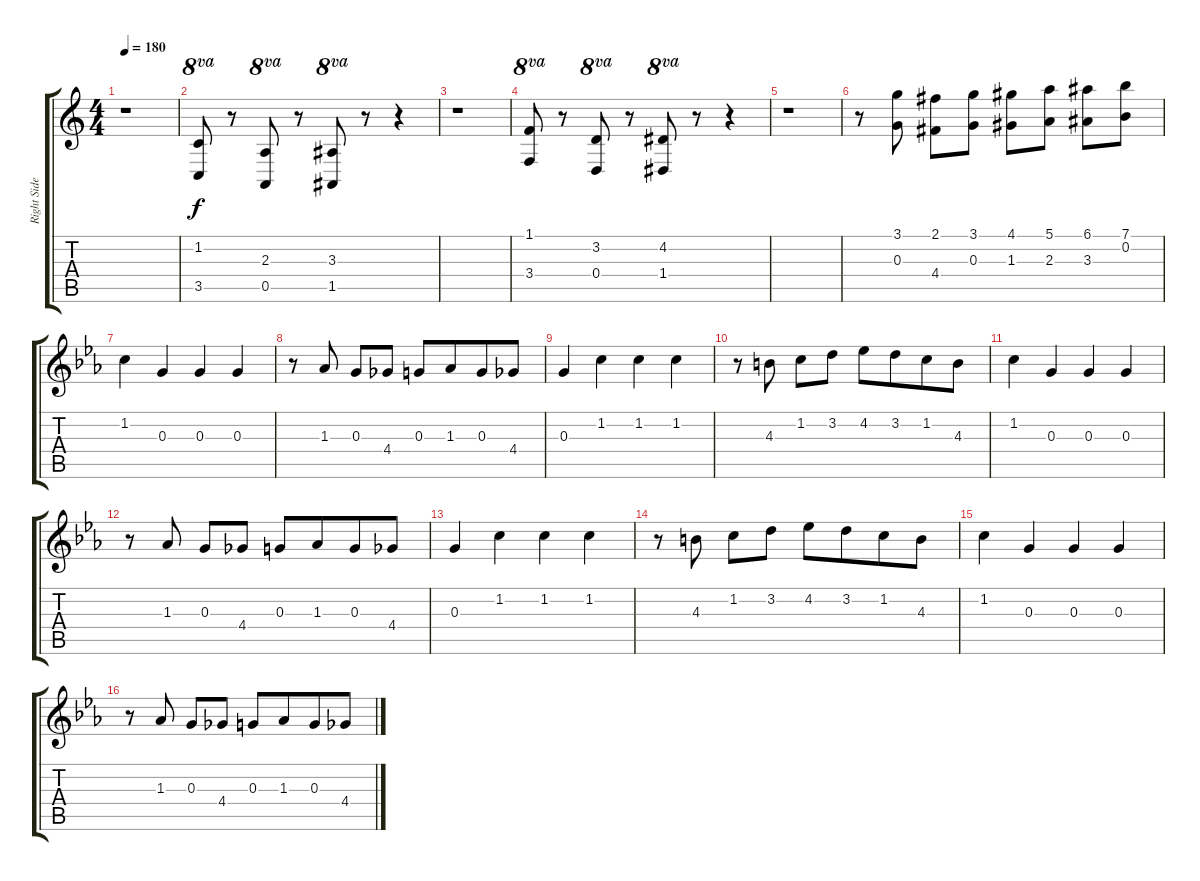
\track ("Right Side (L. H. Piano)" "Right Side") {instrument acousticguitarsteel}
\staff {score tabs}
\tuning (E4 B3 G3 D3 A2 E2) {hide}
\ts (4 4)
\tempo 180
\clef g2
\ks c
r.1{dy f} |
(1.2 3.5).8{ot 8va} r.8 (2.3 0.5).8{ot 8va} r.8 (3.3 1.5).8{ot 8va} r.8 r.4 |
r.1 |
(1.1 3.4).8{ot 8va} r.8 (3.2 0.4).8{ot 8va} r.8 (4.2 1.4).8{ot 8va} r.8 r.4 |
r.1 |
r.8 (3.1 0.3).8 (2.1 4.4).8 (3.1 0.3).8 (4.1 1.3).8 (5.1 2.3).8 (6.1 3.3).8 (7.1 0.2).8 |
\ks eb
1.2.4 0.3.4 0.3.4 0.3.4 |
r.8 1.3.8 0.3.8 4.4.8 0.3.8 1.3.8{beam merge} 0.3.8 4.4.8 |
0.3.4 1.2.4 1.2.4 1.2.4 |
r.8 4.3.8 1.2.8 3.2.8 4.2.8 3.2.8{beam merge} 1.2.8 4.3.8 |
1.2.4 0.3.4 0.3.4 0.3.4 |
r.8 1.3.8 0.3.8 4.4.8 0.3.8 1.3.8{beam merge} 0.3.8 4.4.8 |
0.3.4 1.2.4 1.2.4 1.2.4 |
r.8 4.3.8 1.2.8 3.2.8 4.2.8 3.2.8{beam merge} 1.2.8 4.3.8 |
1.2.4 0.3.4 0.3.4 0.3.4 |
r.8 1.3.8 0.3.8 4.4.8 0.3.8 1.3.8{beam merge} 0.3.8 4.4.8
